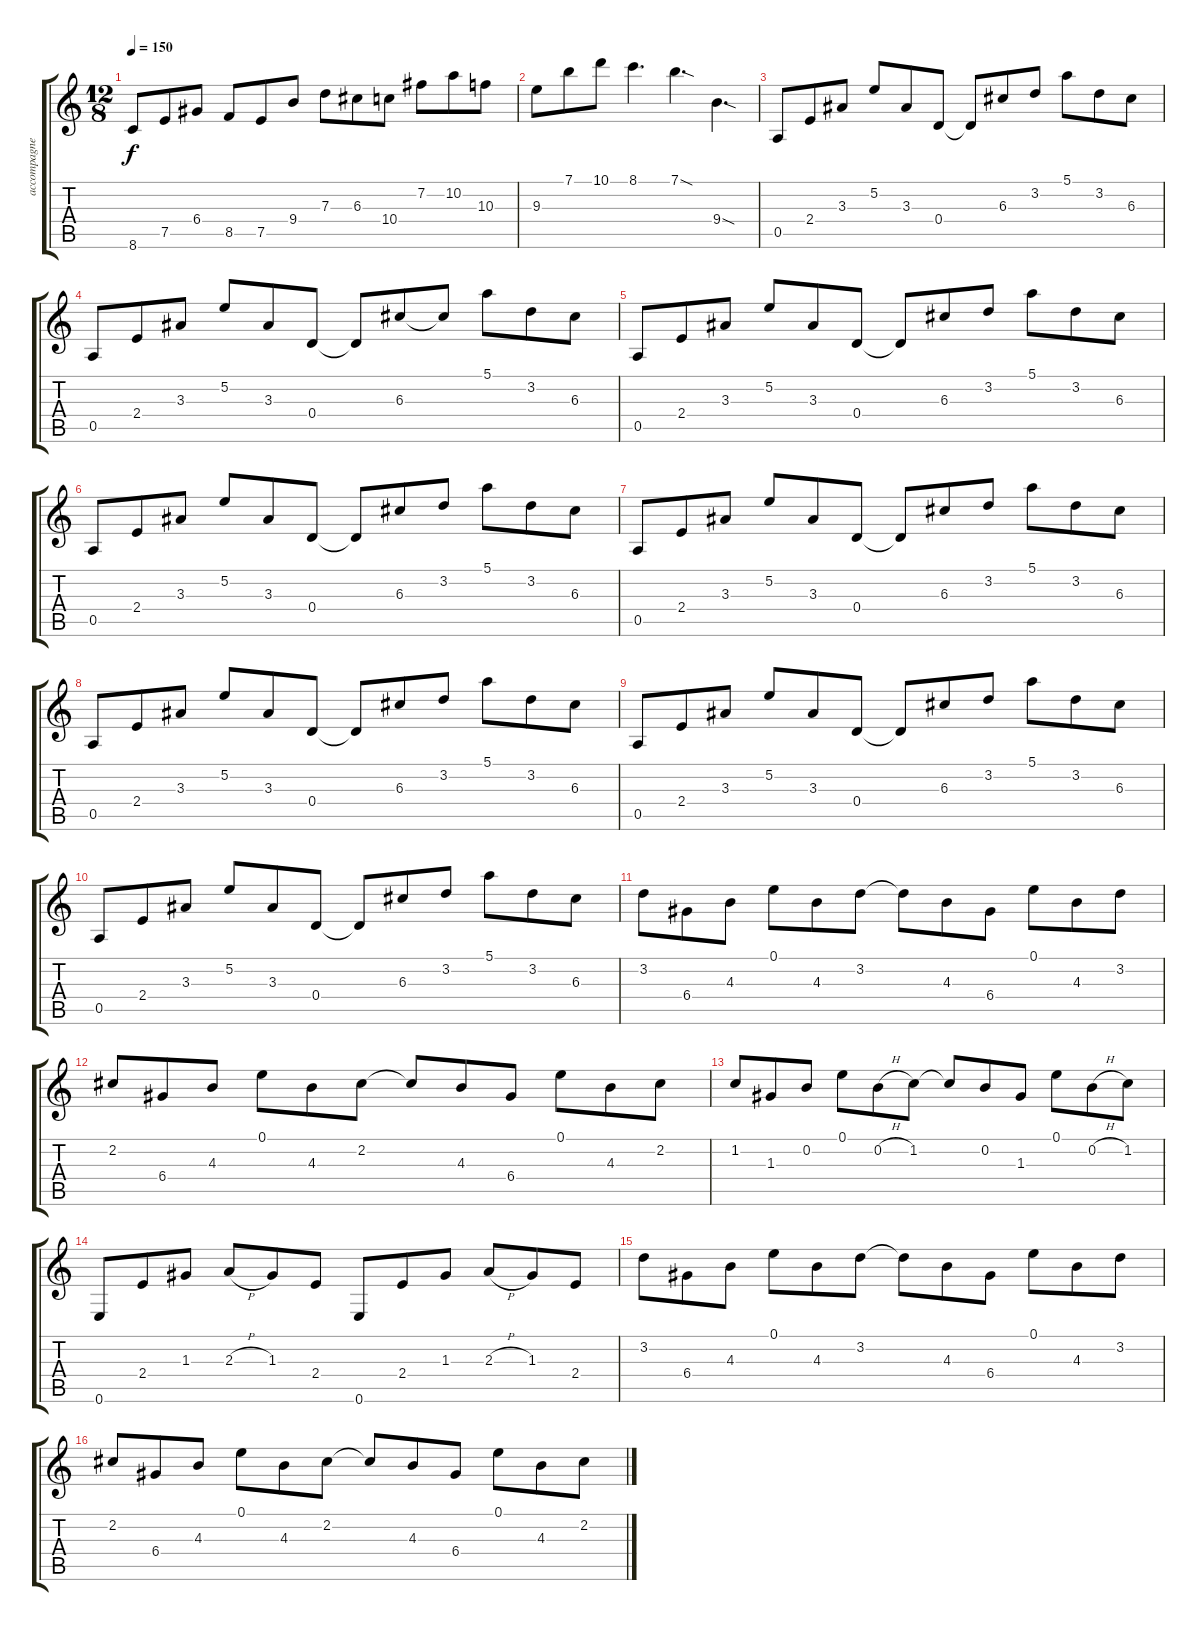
\track ("accompagnement" "accompagne") {instrument acousticguitarnylon}
\staff {score tabs}
\tuning (E4 B3 G3 D3 A2 E2) {hide}
\ts (12 8)
\tempo 150
\clef g2
\ks c
8.6.8{dy f} 7.5.8 6.4.8 8.5.8 7.5.8 9.4.8 7.3.8 6.3.8 10.4.8 7.2.8 10.2.8 10.3.8 |
9.3.8 7.1.8 10.1.8 8.1.4{d} 7.1{sod}.4{d} 9.4{sod}.4{d} |
0.5.8 2.4.8 3.3.8 5.2.8 3.3.8 0.4.8 0.4{t}.8 6.3.8 3.2.8 5.1.8 3.2.8 6.3.8 |
0.5.8 2.4.8 3.3.8 5.2.8 3.3.8 0.4.8 0.4{t}.8 6.3.8 6.3{t}.8 5.1.8 3.2.8 6.3.8 |
0.5.8 2.4.8 3.3.8 5.2.8 3.3.8 0.4.8 0.4{t}.8 6.3.8 3.2.8 5.1.8 3.2.8 6.3.8 |
0.5.8 2.4.8 3.3.8 5.2.8 3.3.8 0.4.8 0.4{t}.8 6.3.8 3.2.8 5.1.8 3.2.8 6.3.8 |
0.5.8 2.4.8 3.3.8 5.2.8 3.3.8 0.4.8 0.4{t}.8 6.3.8 3.2.8 5.1.8 3.2.8 6.3.8 |
0.5.8 2.4.8 3.3.8 5.2.8 3.3.8 0.4.8 0.4{t}.8 6.3.8 3.2.8 5.1.8 3.2.8 6.3.8 |
0.5.8 2.4.8 3.3.8 5.2.8 3.3.8 0.4.8 0.4{t}.8 6.3.8 3.2.8 5.1.8 3.2.8 6.3.8 |
0.5.8 2.4.8 3.3.8 5.2.8 3.3.8 0.4.8 0.4{t}.8 6.3.8 3.2.8 5.1.8 3.2.8 6.3.8 |
3.2.8 6.4.8 4.3.8 0.1.8 4.3.8 3.2.8 3.2{t}.8 4.3.8 6.4.8 0.1.8 4.3.8 3.2.8 |
2.2.8 6.4.8 4.3.8 0.1.8 4.3.8 2.2.8 2.2{t}.8 4.3.8 6.4.8 0.1.8 4.3.8 2.2.8 |
1.2.8 1.3.8 0.2.8 0.1.8 0.2{h}.8 1.2.8 1.2{t}.8 0.2.8 1.3.8 0.1.8 0.2{h}.8 1.2.8 |
0.6.8 2.4.8 1.3.8 2.3{h}.8 1.3.8 2.4.8 0.6.8 2.4.8 1.3.8 2.3{h}.8 1.3.8 2.4.8 |
3.2.8 6.4.8 4.3.8 0.1.8 4.3.8 3.2.8 3.2{t}.8 4.3.8 6.4.8 0.1.8 4.3.8 3.2.8 |
2.2.8 6.4.8 4.3.8 0.1.8 4.3.8 2.2.8 2.2{t}.8 4.3.8 6.4.8 0.1.8 4.3.8 2.2.8
